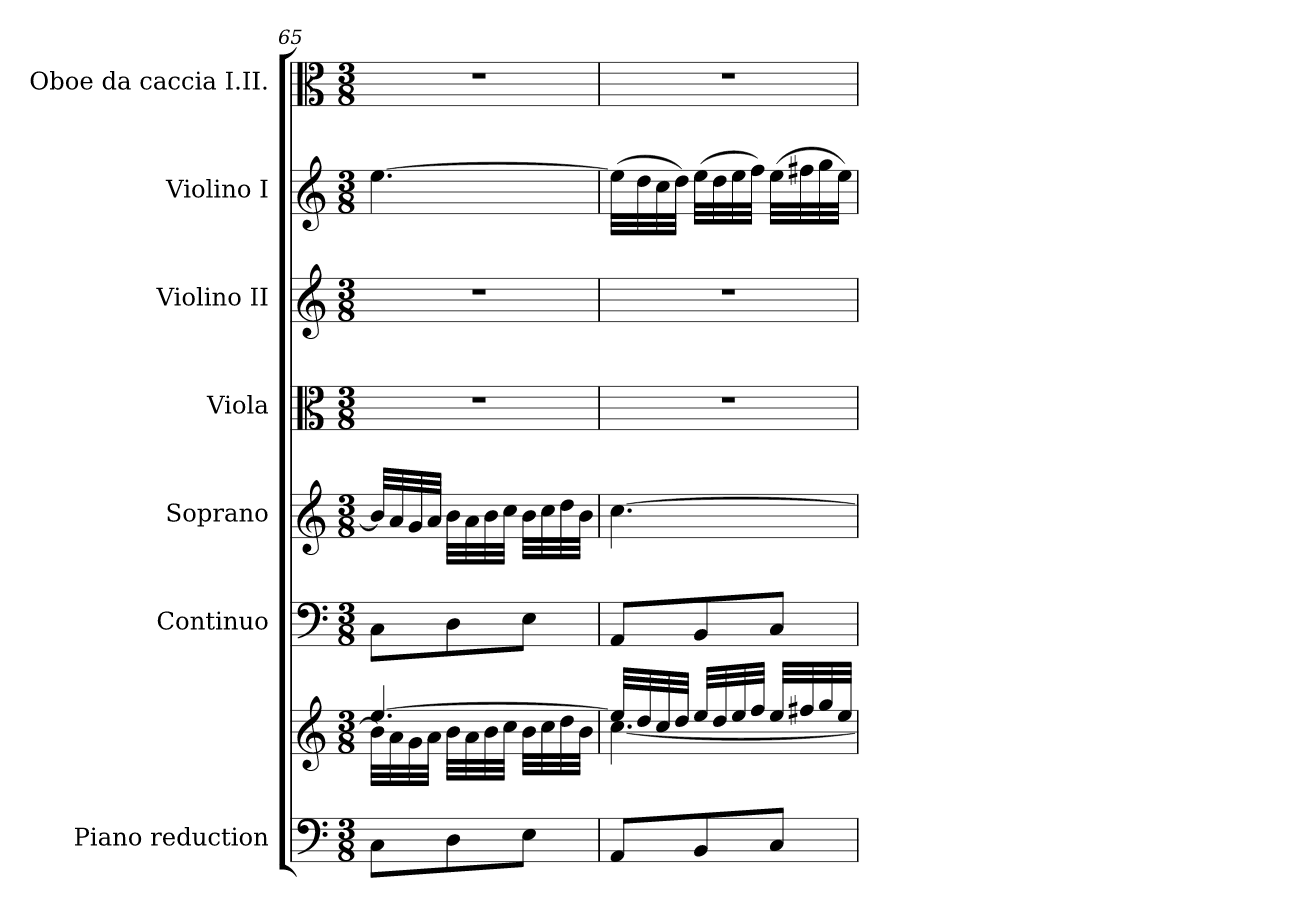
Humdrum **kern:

**kern	**kern	**kern	**kern	**kern	**kern	**kern	**kern
*part7	*part7	*part6	*part5	*part4	*part3	*part2	*part1
*staff8	*staff7	*staff6	*staff5	*staff4	*staff3	*staff2	*staff1
*I"Piano reduction	*	*I"Continuo	*I"Soprano	*I"Viola	*I"Violino II	*I"Violino I	*I"Oboe da caccia I.II.
*I'Pno	*	*	*	*I'Vla	*I'Vln	*I'Vln	*I'Ob
*clefF4	*clefG2	*clefF4	*clefG2	*clefC3	*clefG2	*clefG2	*clefC3
*k[]	*k[]	*k[]	*k[]	*k[]	*k[]	*k[]	*k[]
*M3/8	*M3/8	*M3/8	*M3/8	*M3/8	*M3/8	*M3/8	*M3/8
=65	=65	=65	=65	=65	=65	=65	=65
*	*^	*	*	*	*	*	*
8C\L	[4.ee/	32b\LLL]	8C\L	32b/LLL]	4.r	4.r	[4.ee\	4.r
.	.	32a\	.	32a/	.	.	.	.
.	.	32g\	.	32g/	.	.	.	.
.	.	32a\JJJ	.	32a/JJJ	.	.	.	.
8D\	.	32b\LLL	8D\	32b\LLL	.	.	.	.
.	.	32a\	.	32a\	.	.	.	.
.	.	32b\	.	32b\	.	.	.	.
.	.	32cc\JJJ	.	32cc\JJJ	.	.	.	.
8E\J	.	32b\LLL	8E\J	32b\LLL	.	.	.	.
.	.	32cc\	.	32cc\	.	.	.	.
.	.	32dd\	.	32dd\	.	.	.	.
.	.	32b\JJJ	.	32b\JJJ	.	.	.	.
!!LO:PB:g=z
=66	=66	=66	=66	=66	=66	=66	=66	=66
8AA/L	32ee/LLL]	[4.cc\	8AA/L	[4.cc\	4.r	4.r	(32ee\LLL]	4.r
.	32dd/	.	.	.	.	.	32dd\	.
.	32cc/	.	.	.	.	.	32cc\	.
.	32dd/JJJ	.	.	.	.	.	32dd\JJJ)	.
8BB/	32ee/LLL	.	8BB/	.	.	.	(32ee\LLL	.
.	32dd/	.	.	.	.	.	32dd\	.
.	32ee/	.	.	.	.	.	32ee\	.
.	32ff/JJJ	.	.	.	.	.	32ff\JJJ)	.
8C/J	32ee/LLL	.	8C/J	.	.	.	(32ee\LLL	.
.	32ff#X/	.	.	.	.	.	32ff#X\	.
.	32gg/	.	.	.	.	.	32gg\	.
.	32ee/JJJ	.	.	.	.	.	32ee\JJJ)	.
*	*v	*v	*	*	*	*	*	*
=	=	=	=	=	=	=	=
*-	*-	*-	*-	*-	*-	*-	*-
